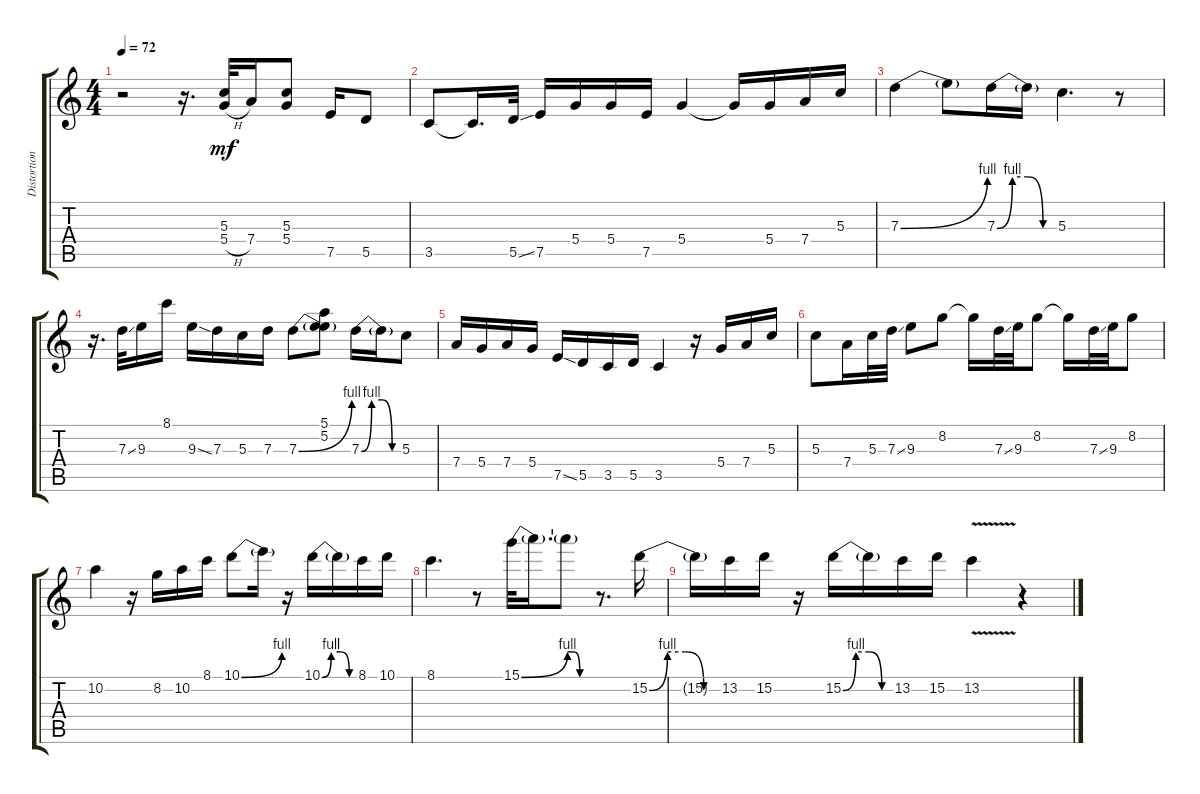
\track ("Distortion Guitar" "Distortion") {instrument distortionguitar}
\staff {score tabs}
\tuning (E4 B3 G3 D3 A2 E2) {hide}
\ts (4 4)
\tempo 72
\clef g2
\ks c
r.2{dy mf instrument distortionguitar} r.16{d} (5.3 5.4{h}).32 7.4.16 (5.3 5.4).8 7.5.16 5.5.8 |
3.5.8 3.5{t}.16{d} 5.5{ss}.32 7.5.16 5.4.16 5.4.16 7.5.16 5.4.4 5.4{t}.16 5.4.16 7.4.16 5.3.16 |
7.3{be (bend 0 0 60 4)}.4 7.3{t}.8 7.3{be (custom 0 0 15 4 30 4 45 0 60 0)}.16 7.3{t}.16 5.3.4{d} r.8 |
r.16{d} 7.3{ss}.32 9.3.16 8.1.16 9.3{ss}.16 7.3.16 5.3.16 7.3.16 7.3{be (bend 0 0 60 4)}.8 (5.1 5.2 7.3{t}).8 7.3{be (custom 0 0 15 4 30 4 45 0 60 0)}.16 7.3{t}.16 5.3.8 |
7.4.16 5.4.16 7.4.16 5.4.16 7.5{ss}.16 5.5.16 3.5.16 5.5.16 3.5.4 r.16 5.4.16 7.4.16 5.3.16 |
5.3.8 7.4.16 5.3.32 7.3{ss}.32 9.3.8 8.2.8 8.2{t}.16 7.3{ss}.32 9.3.32 8.2.8 8.2{t}.16 7.3{ss}.32 9.3.32 8.2.8 |
10.2.4 r.16 8.2.16 10.2.16 8.1.16 10.1{be (bend 0 0 60 4)}.8 10.1{t}.16 r.16 10.1{be (custom 0 0 15 4 30 4 45 0 60 0)}.16 10.1{t}.16 8.1.16 10.1.16 |
8.1.4{d} r.8 15.1{be (bend 0 0 60 4)}.32 15.1{t}.16{d} 15.1{be (custom 0 4 15 4 30 0 60 0) t}.8 r.8{d} 15.2{be (custom 0 0 15 4 30 4 45 0 60 0)}.16 |
15.2{t}.16 13.2.16 15.2.16 r.16 15.2{be (custom 0 0 15 4 30 4 45 0 60 0)}.16 15.2{t}.16 13.2.16 15.2.16 13.2{v}.4 r.4
